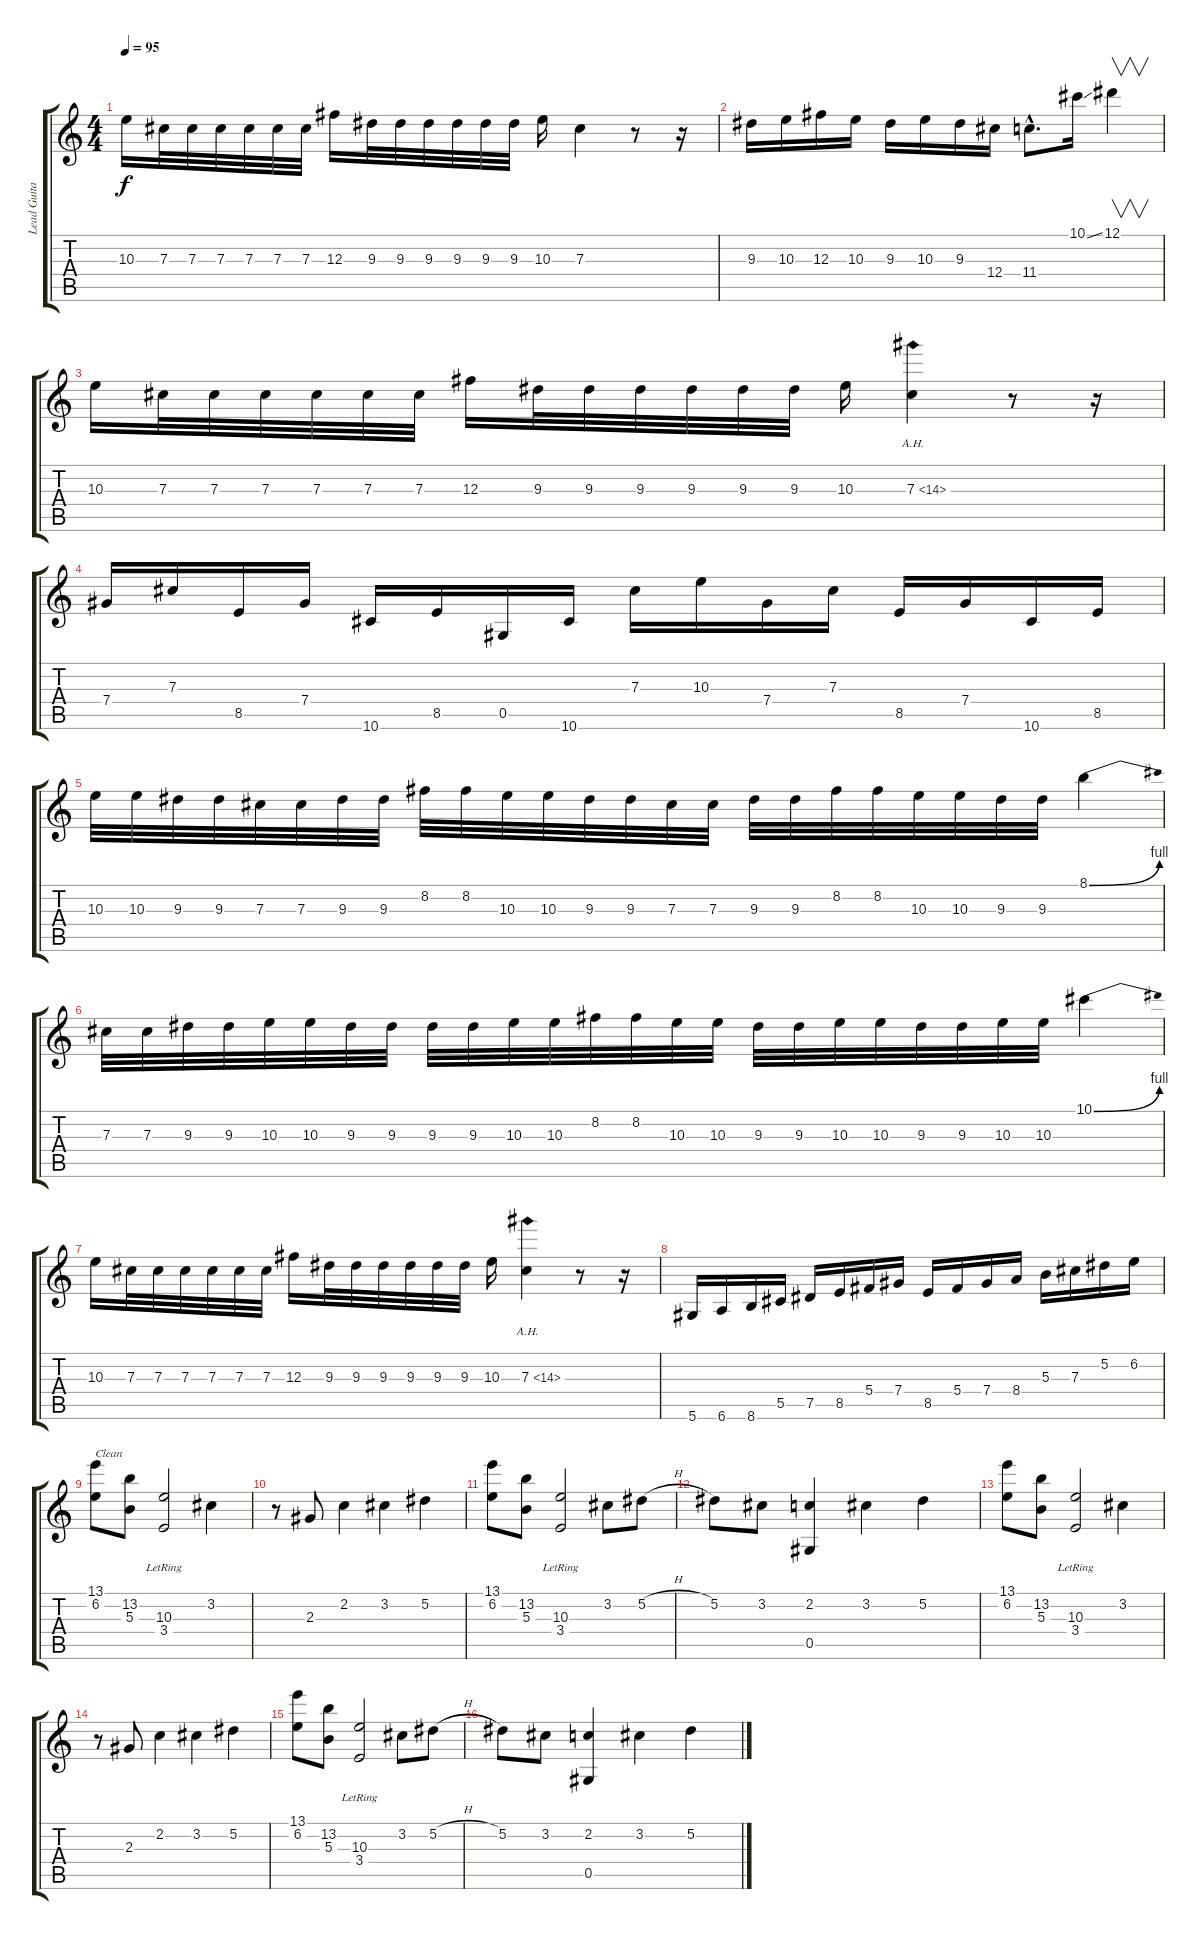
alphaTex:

\track ("Lead Guitar" "Lead Guita") {instrument distortionguitar}
\staff {score tabs}
\tuning (Eb4 Bb3 Gb3 Db3 Ab2 Eb2) {hide}
\ts (4 4)
\tempo 95
\clef g2
\ks c
10.3.16{dy f} 7.3.32 7.3.32 7.3.32 7.3.32 7.3.32 7.3.32 12.3.16 9.3.32 9.3.32 9.3.32 9.3.32 9.3.32 9.3.32 10.3.16 7.3.4 r.8 r.16 |
9.3.16 10.3.16 12.3.16 10.3.16 9.3.16 10.3.16 9.3.16 12.4.16 11.4{hac}.8{d} 10.1{ss}.16 12.1.4{v} |
10.3.16 7.3.32 7.3.32 7.3.32 7.3.32 7.3.32 7.3.32 12.3.16 9.3.32 9.3.32 9.3.32 9.3.32 9.3.32 9.3.32 10.3.16 7.3{ah 7}.4 r.8 r.16 |
7.4.16 7.3.16 8.5.16 7.4.16 10.6.16 8.5.16 0.5.16 10.6.16 7.3.16 10.3.16 7.4.16 7.3.16 8.5.16 7.4.16 10.6.16 8.5.16 |
10.3.32 10.3.32 9.3.32 9.3.32 7.3.32 7.3.32 9.3.32 9.3.32 8.2.32 8.2.32 10.3.32 10.3.32 9.3.32 9.3.32 7.3.32 7.3.32 9.3.32 9.3.32 8.2.32 8.2.32 10.3.32 10.3.32 9.3.32 9.3.32 8.1{be (bend 0 0 60 4)}.4 |
7.3.32 7.3.32 9.3.32 9.3.32 10.3.32 10.3.32 9.3.32 9.3.32 9.3.32 9.3.32 10.3.32 10.3.32 8.2.32 8.2.32 10.3.32 10.3.32 9.3.32 9.3.32 10.3.32 10.3.32 9.3.32 9.3.32 10.3.32 10.3.32 10.1{be (bend 0 0 60 4)}.4 |
10.3.16 7.3.32 7.3.32 7.3.32 7.3.32 7.3.32 7.3.32 12.3.16 9.3.32 9.3.32 9.3.32 9.3.32 9.3.32 9.3.32 10.3.16 7.3{ah 7}.4 r.8 r.16 |
5.6.16 6.6.16 8.6.16 5.5.16 7.5.16 8.5.16 5.4.16 7.4.16 8.5.16 5.4.16 7.4.16 8.4.16 5.3.16 7.3.16 5.2.16 6.2.16 |
(13.1 6.2).8{txt "Clean" instrument acousticguitarnylon} (13.2 5.3).8 (10.3{lr} 3.4{lr}).2 3.2.4 |
r.8 2.3.8 2.2.4 3.2.4 5.2.4 |
(13.1 6.2).8 (13.2 5.3).8 (10.3{lr} 3.4{lr}).2 3.2.8 5.2{h}.8 |
5.2.8 3.2.8 (2.2 0.5).4 3.2.4 5.2.4 |
(13.1 6.2).8 (13.2 5.3).8 (10.3{lr} 3.4{lr}).2 3.2.4 |
r.8 2.3.8 2.2.4 3.2.4 5.2.4 |
(13.1 6.2).8 (13.2 5.3).8 (10.3{lr} 3.4{lr}).2 3.2.8 5.2{h}.8 |
5.2.8 3.2.8 (2.2 0.5).4 3.2.4 5.2.4
